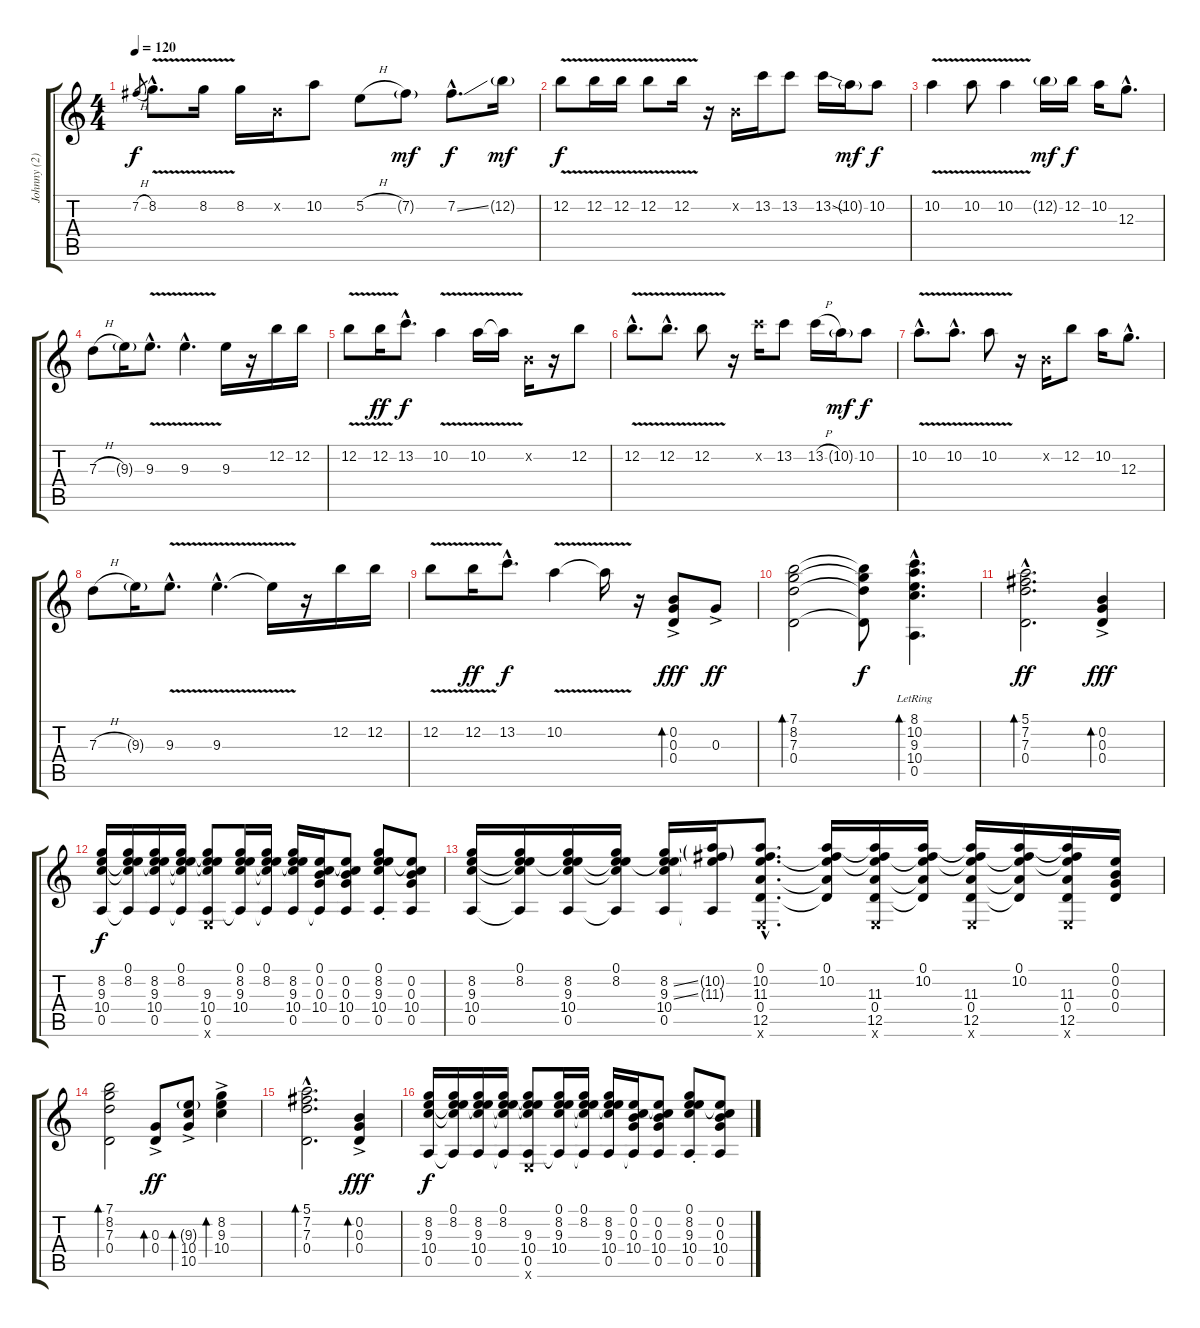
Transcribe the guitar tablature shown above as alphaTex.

\track ("Johnny (2)" "Johnny (2)") {instrument distortionguitar}
\staff {score tabs}
\tuning (E4 B3 G3 D3 A2 E2) {hide}
\ts (4 4)
\tempo 120
\clef g2
\ks c
7.2{h}.8{gr dy f} 8.2{v hac}.8{d} 8.2{v}.16 8.2.16 0.2{x}.16 10.2.8 5.2{h}.8 7.2{g}.8{dy mf} 7.2{ss hac}.8{d dy f} 12.2{g}.16{dy mf} |
12.2{v}.8{dy f} 12.2{v}.16 12.2{v}.16 12.2{v}.8 12.2{v}.16 r.16 0.2{x}.16 13.2.16 13.2.8 13.2{sod}.16 10.2{g}.16{dy mf} 10.2.8{dy f} |
10.2{v}.4 10.2{v}.8{volume 11 instrument distortionguitar} 10.2{v}.4 12.2{g}.16{dy mf} 12.2.16{dy f} 10.2.16 12.3{hac}.8{d} |
7.3{h}.8 9.3{g}.16 9.3{v hac}.8{d} 9.3{v hac}.4{d} 9.3.16 r.16 12.2.16 12.2.16 |
12.2{v}.8 12.2{v}.16{dy ff} 13.2{hac}.8{d dy f} 10.2{v}.4 10.2{v}.16 10.2{t}.16 0.2{x}.16 r.16 12.2.8 |
12.2{v hac}.8{d} 12.2{v hac}.8{d} 12.2{v}.8 r.16 13.2{x}.16 13.2.8 13.2{h}.16 10.2{g}.16{dy mf} 10.2.8{dy f} |
10.2{v hac}.8{d} 10.2{v hac}.8{d} 10.2{v}.8 r.16 0.2{x}.16 12.2.8 10.2.16 12.3{hac}.8{d} |
7.3{h}.8 9.3{g}.16 9.3{v hac}.8{d} 9.3{v hac}.4{d} 9.3{t}.16 r.16 12.2.16 12.2.16 |
12.2{v}.8 12.2{v}.16{dy ff} 13.2{hac}.8{d dy f} 10.2{v}.4 10.2{t}.16 r.16 (0.2 0.3 0.4{ac}).8{bd 60 dy fff volume 11 instrument electricguitarclean} 0.3{ac}.8{dy ff volume 12 instrument electricguitarclean} |
(7.1 8.2 7.3 0.4).2{bd 240 volume 11 instrument electricguitarclean} (7.1{t} 8.2{t} 7.3{t} 0.4{t}).8{dy f} (8.1{hac} 10.2{hac} 9.3{hac} 10.4{hac} 0.5{hac lr}).4{d bd 120} |
(5.1{hac} 7.2{hac} 7.3{hac} 0.4{hac}).2{d bd 120 dy ff} (0.2{ac} 0.3 0.4).4{bd 60 dy fff volume 11 instrument electricguitarclean} |
(8.2 9.3 10.4 0.5).16{dy f volume 11 instrument electricguitarclean} (0.1 8.2 9.3{t} 10.4{t} 0.5{t}).16 (0.1{t} 8.2 9.3 10.4 0.5).16 (0.1 8.2 9.3{t} 10.4{t} 0.5{t}).16 (0.1{t} 8.2{t} 9.3 10.4 0.5 0.6{x}).8 (0.1 8.2 9.3 10.4 0.5{t}).16 (0.1 8.2 9.3{t} 10.4{t} 0.5{t}).16 (0.1{t} 8.2 9.3 10.4 0.5).16 (0.1 0.2 0.3 10.4 0.5{t}).16 (0.1{t} 0.2 0.3 10.4 0.5).8 (0.1 8.2{st} 9.3 10.4{st} 0.5).8 (0.1{t} 0.2 0.3 10.4 0.5).8 |
(8.2 9.3 10.4 0.5).16 (0.1 8.2 9.3{t} 10.4{t} 0.5{t}).16 (0.1{t} 8.2 9.3 10.4 0.5).16 (0.1 8.2 9.3{t} 10.4{t} 0.5{t}).16 (0.1{t} 8.2{ss} 9.3{ss} 10.4 0.5).16 (0.1{t} 10.2{g} 11.3{g} 0.5{t}).16 (0.1{hac} 10.2{hac} 11.3{hac} 0.4{hac} 12.5{hac} 0.6{hac x}).8{d} (0.1 10.2 11.3{t} 0.4{t} 12.5{t}).16 (0.1{t} 10.2{t} 11.3 0.4 12.5 0.6{x}).16 (0.1 10.2 11.3{t} 0.4{t} 12.5{t}).16 (0.1{t} 10.2{t} 11.3 0.4 12.5 0.6{x}).16 (0.1 10.2 11.3{t} 0.4{t} 12.5{t}).16 (0.1{t} 10.2{t} 11.3 0.4 12.5 0.6{x}).16 (0.1 0.2 0.3 0.4).16 |
(7.1 8.2 7.3 0.4).2{bd 240} (0.3{ac} 0.4).8{bd 60 dy ff volume 12 instrument electricguitarclean} (9.3{g ac} 10.4 10.5).8{bd 60} (8.2{ac} 9.3 10.4).4{bd 60} |
(5.1{hac} 7.2{hac} 7.3{hac} 0.4{hac}).2{d bd 120} (0.2{ac} 0.3 0.4).4{bd 60 dy fff volume 11 instrument electricguitarclean} |
(8.2 9.3 10.4 0.5).16{dy f volume 11 instrument electricguitarclean} (0.1 8.2 9.3{t} 10.4{t} 0.5{t}).16 (0.1{t} 8.2 9.3 10.4 0.5).16 (0.1 8.2 9.3{t} 10.4{t} 0.5{t}).16 (0.1{t} 8.2{t} 9.3 10.4 0.5 0.6{x}).8 (0.1 8.2 9.3 10.4 0.5{t}).16 (0.1 8.2 9.3{t} 10.4{t} 0.5{t}).16 (0.1{t} 8.2 9.3 10.4 0.5).16 (0.1 0.2 0.3 10.4 0.5{t}).16 (0.1{t} 0.2 0.3 10.4 0.5).8 (0.1 8.2{st} 9.3 10.4{st} 0.5).8 (0.1{t} 0.2 0.3 10.4 0.5).8
